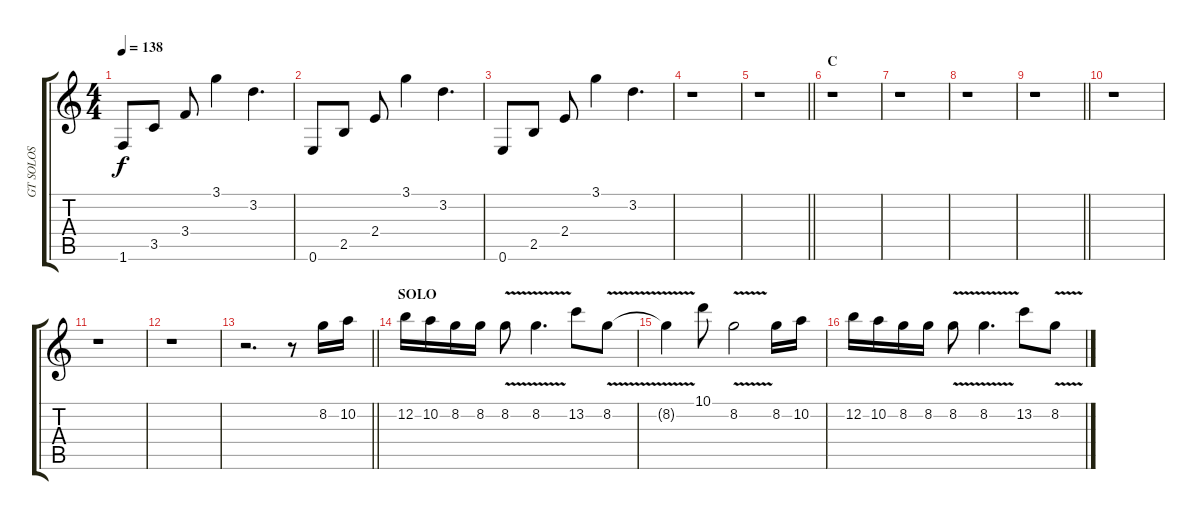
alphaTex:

\track ("GT SOLOS" "GT SOLOS") {instrument distortionguitar}
\staff {score tabs}
\tuning (E4 B3 G3 D3 A2 E2) {hide}
\ts (4 4)
\tempo 138
\clef g2
\ks c
1.6.8{dy f} 3.5.8 3.4.8 3.1.4 3.2.4{d} |
0.6.8 2.5.8 2.4.8 3.1.4 3.2.4{d} |
0.6.8 2.5.8 2.4.8 3.1.4 3.2.4{d} |
r.1 |
\barLineRight lightlight
r.1 |
\section ("" "C")
r.1 |
r.1 |
r.1 |
\barLineRight lightlight
r.1 |
r.1 |
r.1 |
r.1 |
\barLineRight lightlight
r.2{d} r.8 8.2.16 10.2.16 |
\section ("" "SOLO")
12.2.16 10.2.16 8.2.16 8.2.16 8.2{v}.8 8.2{v}.4{d} 13.2.8 8.2{v}.8 |
8.2{t}.4 10.1.8 8.2{v}.2 8.2.16 10.2.16 |
12.2.16 10.2.16 8.2.16 8.2.16 8.2{v}.8 8.2{v}.4{d} 13.2.8 8.2{v}.8
